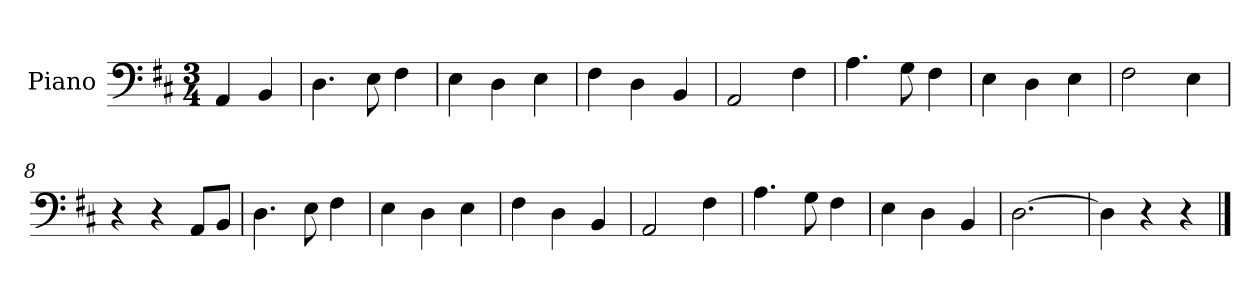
**kern
*part1
*staff1
*I"Piano
*I'Pno.
*clefF4
*k[f#c#]
*M3/4
*MM120
=
4AA/
4BB/
=1
4.D\
8E\
4F#\
=2
4E\
4D\
4E\
=3
4F#\
4D\
4BB/
=4
2AA/
4F#\
=5
4.A\
8G\
4F#\
=6
4E\
4D\
4E\
=7
2F#\
4E\
=8
4r
4r
8AA/L
8BB/J
=9
4.D\
8E\
4F#\
=10
4E\
4D\
4E\
=11
4F#\
4D\
4BB/
=12
2AA/
4F#\
!!LO:LB:g=z
=13
4.A\
8G\
4F#\
=14
4E\
4D\
4BB/
=15
[2.D\
=16
4D\]
4r
4r
==
*-
